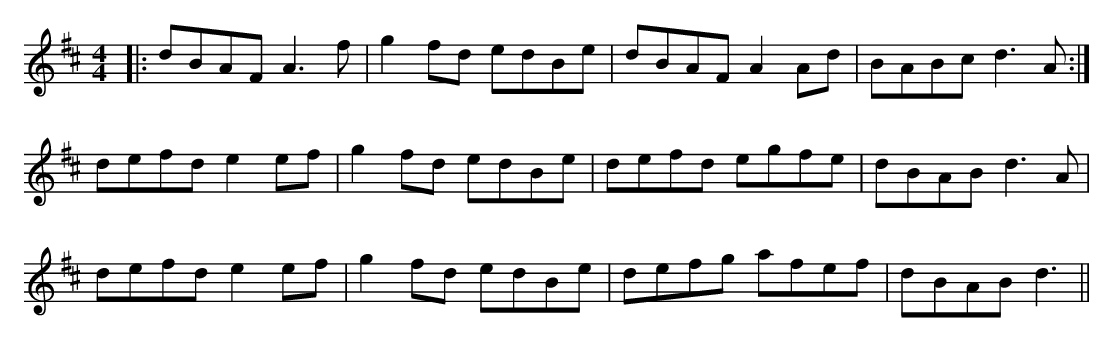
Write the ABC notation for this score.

X:1
M:4/4
K:D
|: dBAF A3f|g2 fd edBe|dBAF A2 Ad|BABc d3A:|
defd e2 ef|g2 fd edBe|defd egfe|dBAB d3A|
defd e2 ef|g2 fd edBe|defg afef|dBAB d3||
